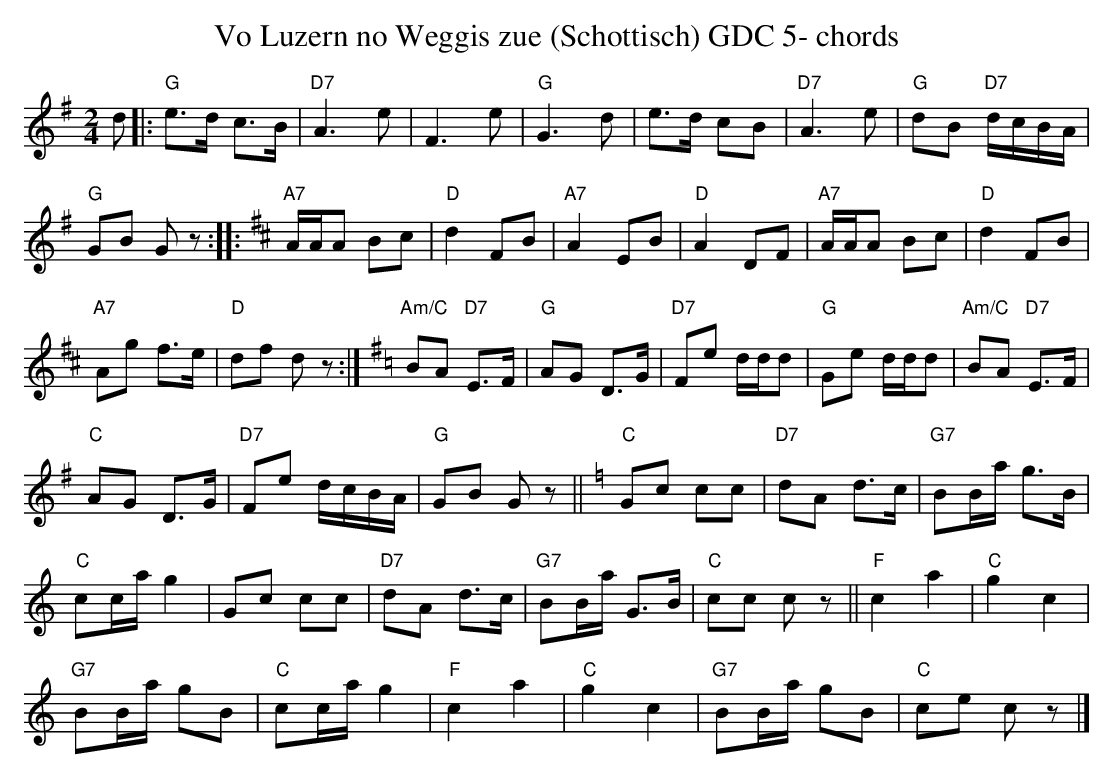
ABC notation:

X:1
T:Vo Luzern no Weggis zue (Schottisch) GDC 5- chords
M:2/4
L:1/8
K:Gmaj%%MIDI gchordon
d |: "G"e>d c>B | "D7"A3e | F3e | "G"G3d | e>d cB | "D7"A3e | "G"dB "D7"d/2c/2B/2A/2 |
"G"GB Gz:: [K:Dmaj] "A7"A/2A/2A Bc | "D"d2FB | "A7"A2EB | "D"A2DF | "A7"A/2A/2A Bc | "D"d2FB |
"A7"Ag f>e | "D"df dz :| [K:Gmaj] "Am/C"BA "D7"E>F | "G"AG D>G | "D7"Fe d/2d/2d | "G"Ge d/2d/2d | "Am/C"BA "D7"E>F |
"C"AG D>G | "D7"Fe d/2c/2B/2A/2 | "G"GB Gz || [K:Cmaj] "C"Gc cc | "D7"dA d>c | "G7"BB/2a/2 g>B |
"C"cc/2a/2 g2 | Gc cc | "D7"dA d>c | "G7"BB/2a/2 G>B | "C"cc cz || "F"c2a2 | "C"g2c2 |
"G7"BB/2a/2 gB | "C"cc/2a/2g2 | "F"c2a2 | "C"g2c2 | "G7"BB/2a/2 gB | "C"ce cz |]
